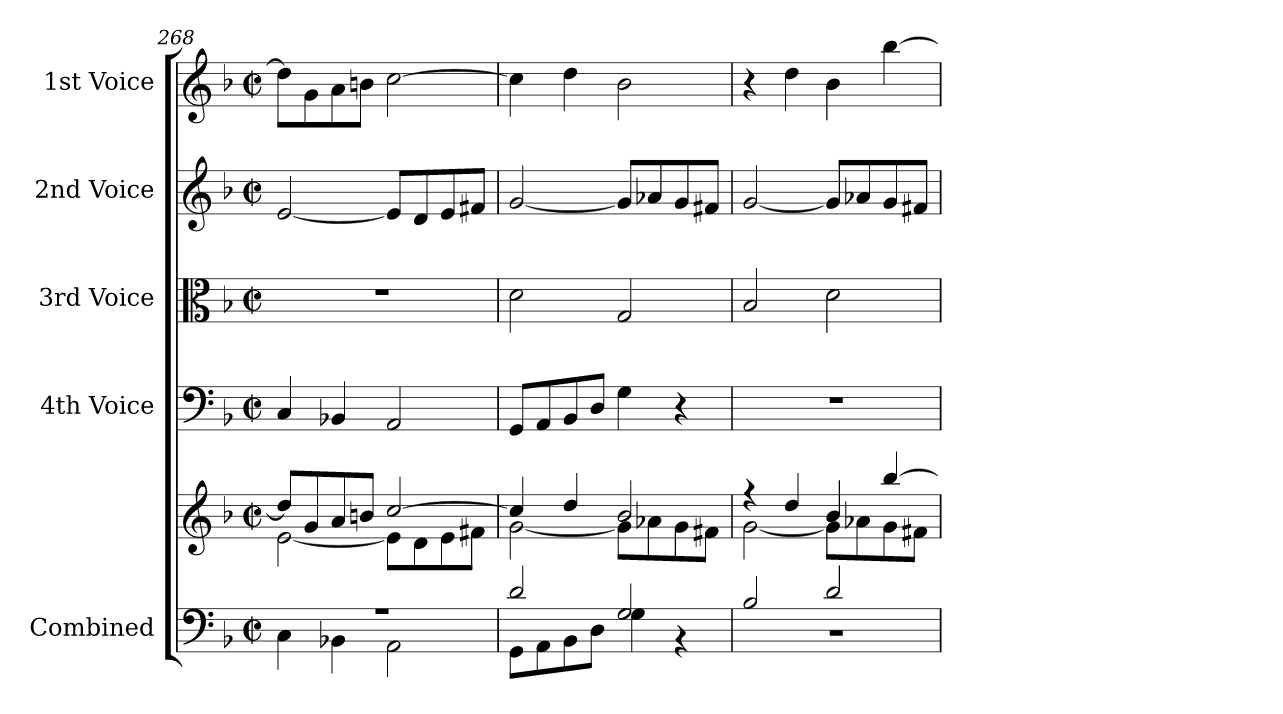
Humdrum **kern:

**kern	**kern	**kern	**kern	**kern	**kern
*part5	*part5	*part4	*part3	*part2	*part1
*staff6	*staff5	*staff4	*staff3	*staff2	*staff1
*I"Combined	*	*I"4th Voice	*I"3rd Voice	*I"2nd Voice	*I"1st Voice
!!LO:LB:g=z
*clefF4	*clefG2	*clefF4	*clefC3	*clefG2	*clefG2
*k[b-]	*k[b-]	*k[b-]	*k[b-]	*k[b-]	*k[b-]
*M2/2	*M2/2	*M2/2	*M2/2	*M2/2	*M2/2
*met(c|)	*met(c|)	*met(c|)	*met(c|)	*met(c|)	*met(c|)
=268	=268	=268	=268	=268	=268
*^	*^	*	*	*	*
1r	4C\	8dd/L]	[2e\	4C/	1r	[2e/	8dd\L]
.	.	8g/	.	.	.	.	8g\
.	4BB-X\	8a/	.	4BB-X/	.	.	8a\
.	.	8bn/J	.	.	.	.	8bn\J
.	2AA\	[2cc/	8e\L]	2AA/	.	8e/L]	[2cc\
.	.	.	8d\	.	.	8d/	.
.	.	.	8e\	.	.	8e/	.
.	.	.	8f#X\J	.	.	8f#X/J	.
=269	=269	=269	=269	=269	=269	=269	=269
2d/	8GG\L	4cc/]	[2g\	8GG/L	2d\	[2g/	4cc\]
.	8AA\	.	.	8AA/	.	.	.
.	8BB-\	4dd/	.	8BB-/	.	.	4dd\
.	8D\J	.	.	8D/J	.	.	.
2G/	4G\	2b-/	8g\L]	4G\	2G/	8g/L]	2b-\
.	.	.	8a-X\	.	.	8a-X/	.
.	4r	.	8g\	4r	.	8g/	.
.	.	.	8f#X\J	.	.	8f#X/J	.
=270	=270	=270	=270	=270	=270	=270	=270
2B-/	1r	4r	[2g\	1r	2B-/	[2g/	4r
.	.	4dd/	.	.	.	.	4dd\
2d/	.	4b-/	8g\L]	.	2d\	8g/L]	4b-\
.	.	.	8a-X\	.	.	8a-X/	.
.	.	[4bb-/	8g\	.	.	8g/	[4bb-\
.	.	.	8f#X\J	.	.	8f#X/J	.
*v	*v	*	*	*	*	*	*
*	*v	*v	*	*	*	*
=	=	=	=	=	=
*-	*-	*-	*-	*-	*-
